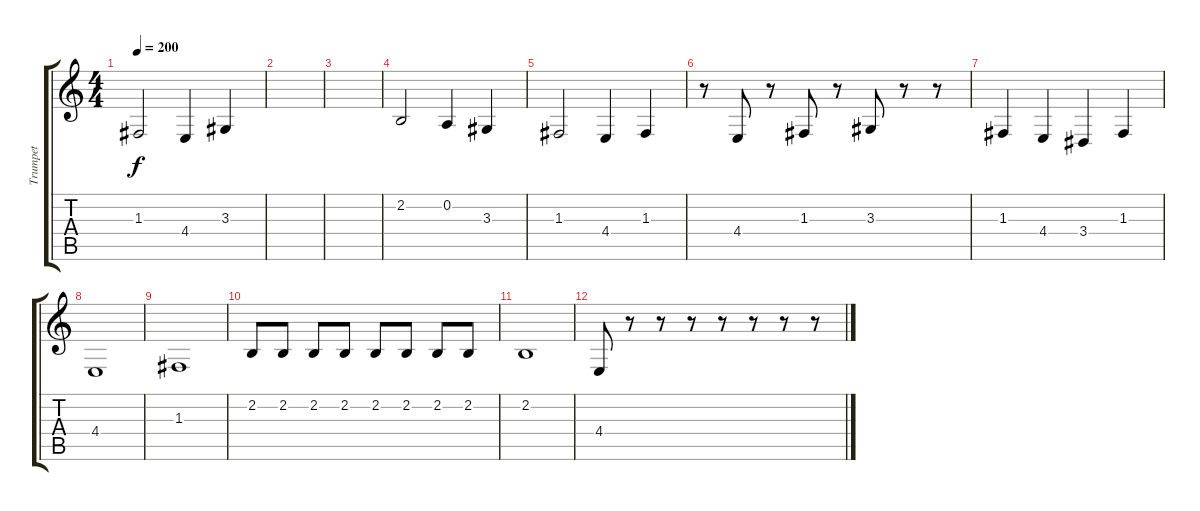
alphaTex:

\track ("Trumpet" "Trumpet") {instrument trumpet}
\staff {score tabs}
\tuning (D4 A3 F3 C3 G2 D2) {hide}
\ts (4 4)
\tempo 200
\clef g2
\ks c
1.3.2{dy f} 4.4.4 3.3.4 |
|
|
2.2.2 0.2.4 3.3.4 |
1.3.2 4.4.4 1.3.4 |
r.8 4.4.8 r.8 1.3.8 r.8 3.3.8 r.8 r.8 |
1.3.4 4.4.4 3.4.4 1.3.4 |
4.4.1 |
1.3.1 |
2.2.8 2.2.8 2.2.8 2.2.8 2.2.8 2.2.8 2.2.8 2.2.8 |
2.2.1 |
4.4.8 r.8 r.8 r.8 r.8 r.8 r.8 r.8
